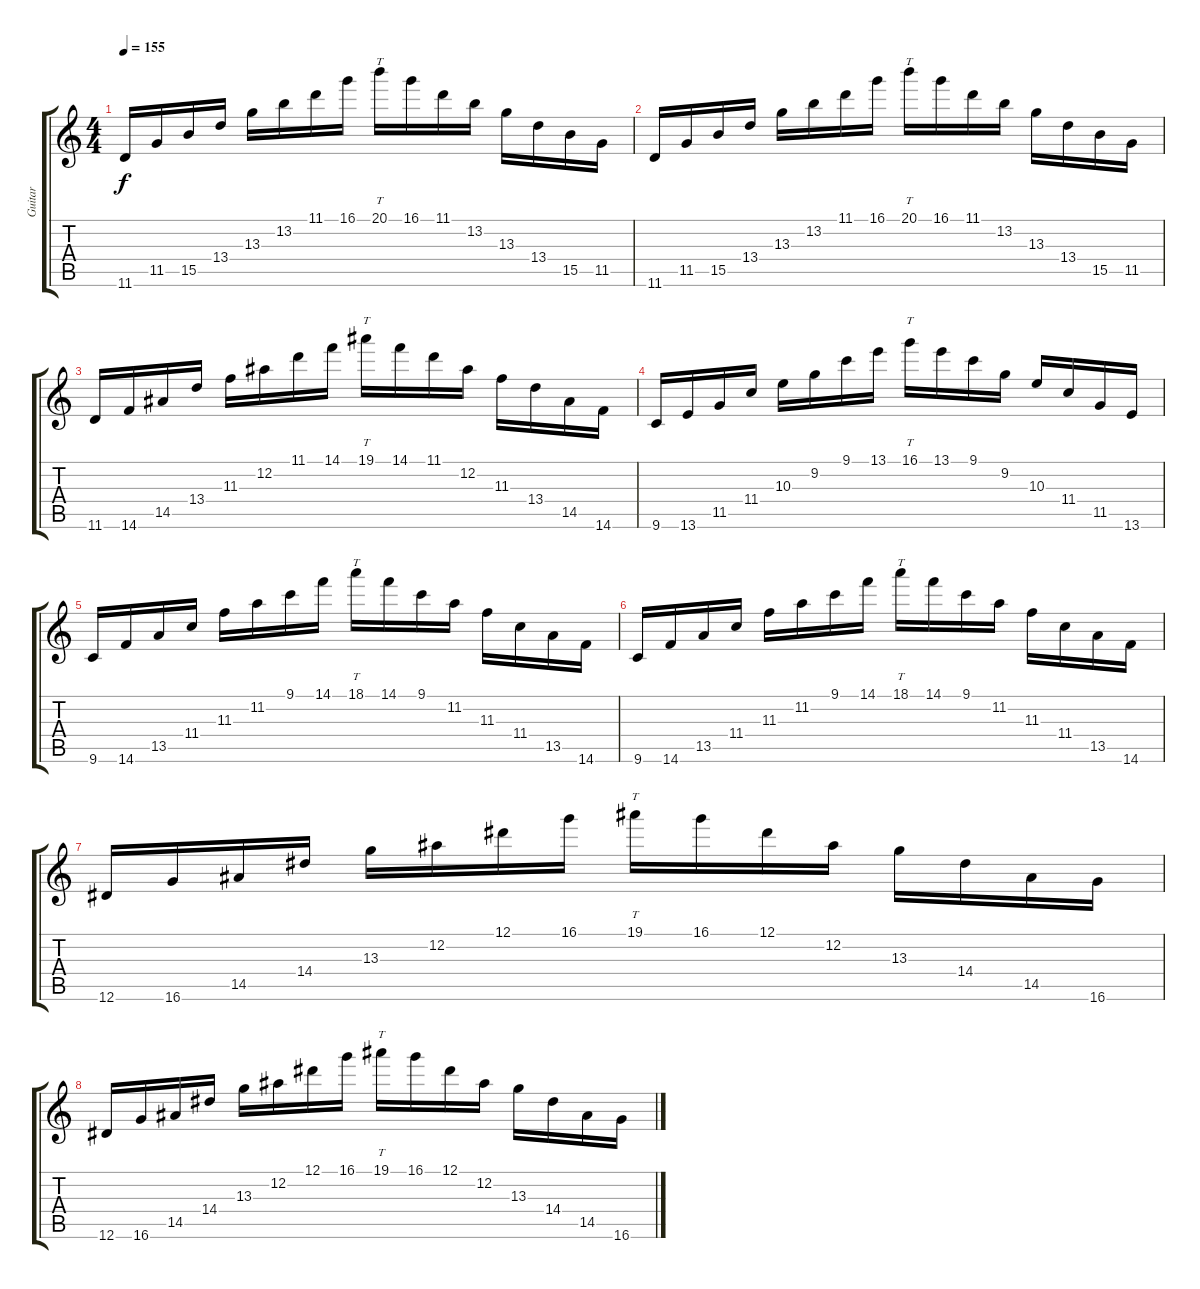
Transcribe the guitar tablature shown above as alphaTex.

\track ("Guitar" "Guitar") {instrument acousticguitarnylon}
\staff {score tabs}
\tuning (Eb4 Bb3 Gb3 Db3 Ab2 Eb2) {hide}
\ts (4 4)
\tempo 155
\clef g2
\ks c
11.6.16{dy f} 11.5.16 15.5.16 13.4.16 13.3.16 13.2.16 11.1.16 16.1.16 20.1.16{tt} 16.1.16 11.1.16 13.2.16 13.3.16 13.4.16 15.5.16 11.5.16 |
11.6.16 11.5.16 15.5.16 13.4.16 13.3.16 13.2.16 11.1.16 16.1.16 20.1.16{tt} 16.1.16 11.1.16 13.2.16 13.3.16 13.4.16 15.5.16 11.5.16 |
11.6.16 14.6.16 14.5.16 13.4.16 11.3.16 12.2.16 11.1.16 14.1.16 19.1.16{tt} 14.1.16 11.1.16 12.2.16 11.3.16 13.4.16 14.5.16 14.6.16 |
9.6.16 13.6.16 11.5.16 11.4.16 10.3.16 9.2.16 9.1.16 13.1.16 16.1.16{tt} 13.1.16 9.1.16 9.2.16 10.3.16 11.4.16 11.5.16 13.6.16 |
9.6.16 14.6.16 13.5.16 11.4.16 11.3.16 11.2.16 9.1.16 14.1.16 18.1.16{tt} 14.1.16 9.1.16 11.2.16 11.3.16 11.4.16 13.5.16 14.6.16 |
9.6.16 14.6.16 13.5.16 11.4.16 11.3.16 11.2.16 9.1.16 14.1.16 18.1.16{tt} 14.1.16 9.1.16 11.2.16 11.3.16 11.4.16 13.5.16 14.6.16 |
12.6.16 16.6.16 14.5.16 14.4.16 13.3.16 12.2.16 12.1.16 16.1.16 19.1.16{tt} 16.1.16 12.1.16 12.2.16 13.3.16 14.4.16 14.5.16 16.6.16 |
12.6.16 16.6.16 14.5.16 14.4.16 13.3.16 12.2.16 12.1.16 16.1.16 19.1.16{tt} 16.1.16 12.1.16 12.2.16 13.3.16 14.4.16 14.5.16 16.6.16
